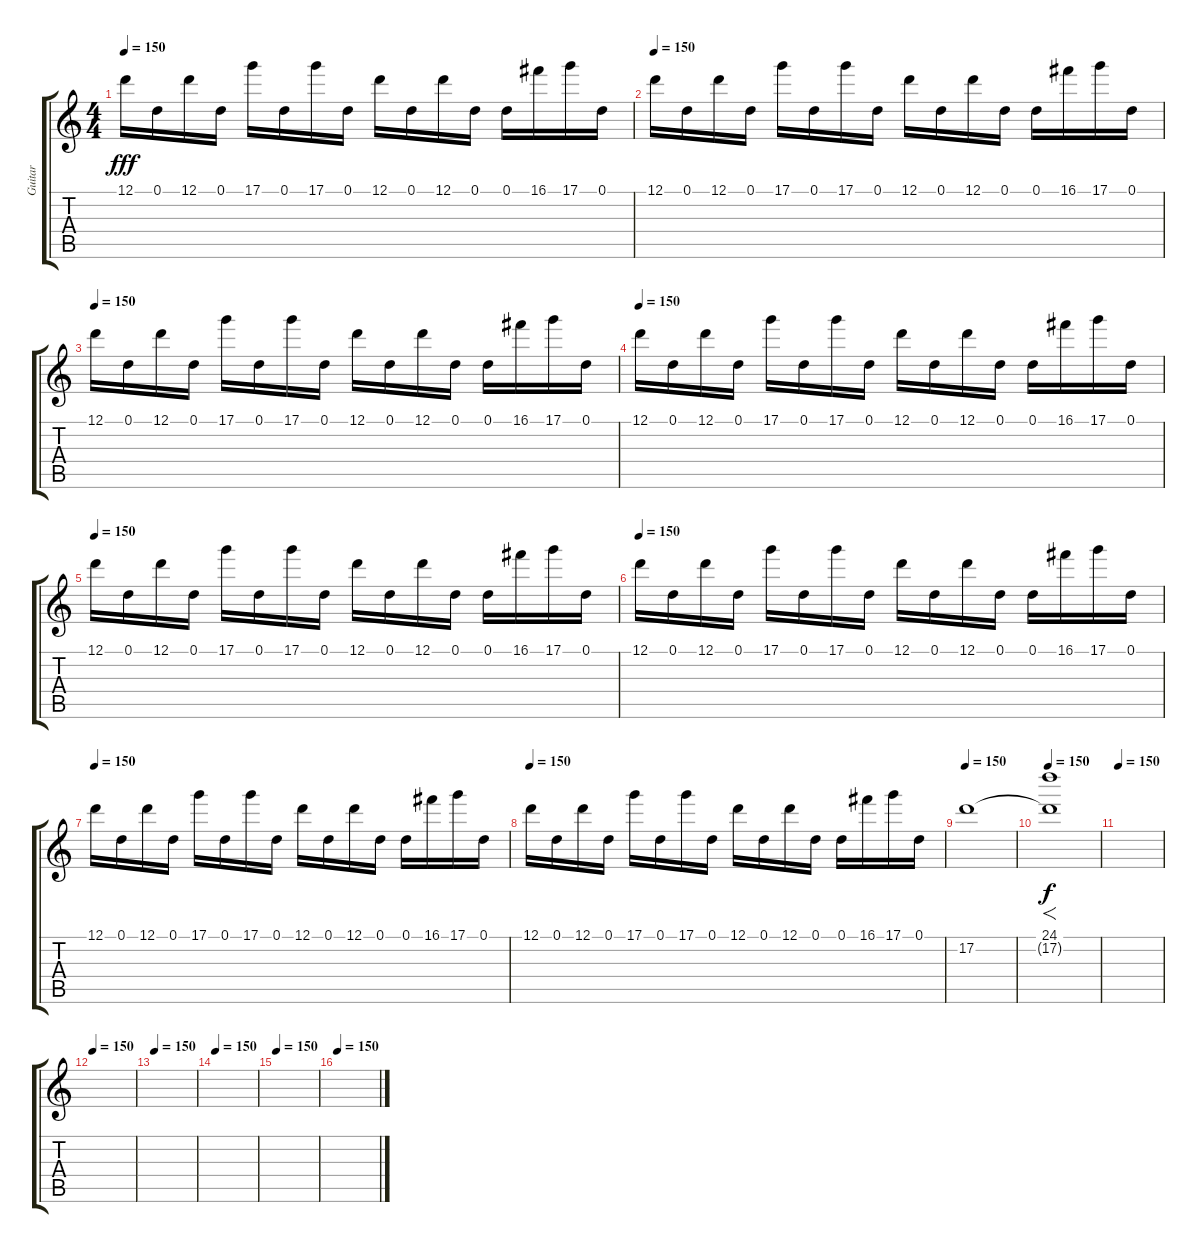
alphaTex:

\track ("Guitar" "Guitar") {instrument distortionguitar}
\staff {score tabs}
\tuning (D4 A3 F3 C3 G2 C2) {hide}
\ts (4 4)
\tempo 150
\clef g2
\ks c
12.1.16{dy fff volume 13 instrument overdrivenguitar} 0.1.16 12.1.16 0.1.16 17.1.16 0.1.16 17.1.16 0.1.16 12.1.16 0.1.16 12.1.16 0.1.16 0.1.16 16.1.16 17.1.16 0.1.16 |
\tempo 150
12.1.16{volume 13 instrument overdrivenguitar} 0.1.16 12.1.16 0.1.16 17.1.16 0.1.16 17.1.16 0.1.16 12.1.16 0.1.16 12.1.16 0.1.16 0.1.16 16.1.16 17.1.16 0.1.16 |
\tempo 150
12.1.16{volume 13 instrument overdrivenguitar} 0.1.16 12.1.16 0.1.16 17.1.16 0.1.16 17.1.16 0.1.16 12.1.16 0.1.16 12.1.16 0.1.16 0.1.16 16.1.16 17.1.16 0.1.16 |
\tempo 150
12.1.16{volume 13 instrument overdrivenguitar} 0.1.16 12.1.16 0.1.16 17.1.16 0.1.16 17.1.16 0.1.16 12.1.16 0.1.16 12.1.16 0.1.16 0.1.16 16.1.16 17.1.16 0.1.16 |
\tempo 150
12.1.16{volume 13 instrument overdrivenguitar} 0.1.16 12.1.16 0.1.16 17.1.16 0.1.16 17.1.16 0.1.16 12.1.16 0.1.16 12.1.16 0.1.16 0.1.16 16.1.16 17.1.16 0.1.16 |
\tempo 150
12.1.16{volume 13 instrument overdrivenguitar} 0.1.16 12.1.16 0.1.16 17.1.16 0.1.16 17.1.16 0.1.16 12.1.16 0.1.16 12.1.16 0.1.16 0.1.16 16.1.16 17.1.16 0.1.16 |
\tempo 150
12.1.16{volume 13 instrument overdrivenguitar} 0.1.16 12.1.16 0.1.16 17.1.16 0.1.16 17.1.16 0.1.16 12.1.16 0.1.16 12.1.16 0.1.16 0.1.16 16.1.16 17.1.16 0.1.16 |
\tempo 150
12.1.16{volume 13 instrument overdrivenguitar} 0.1.16 12.1.16 0.1.16 17.1.16 0.1.16 17.1.16 0.1.16 12.1.16 0.1.16 12.1.16 0.1.16 0.1.16 16.1.16 17.1.16 0.1.16 |
\tempo 150
17.2.1 |
\tempo 150
(24.1 17.2{t}).1{f dy f} |
\tempo 150
|
\tempo 150
|
\tempo 150
|
\tempo 150
|
\tempo 150
|
\tempo 150
